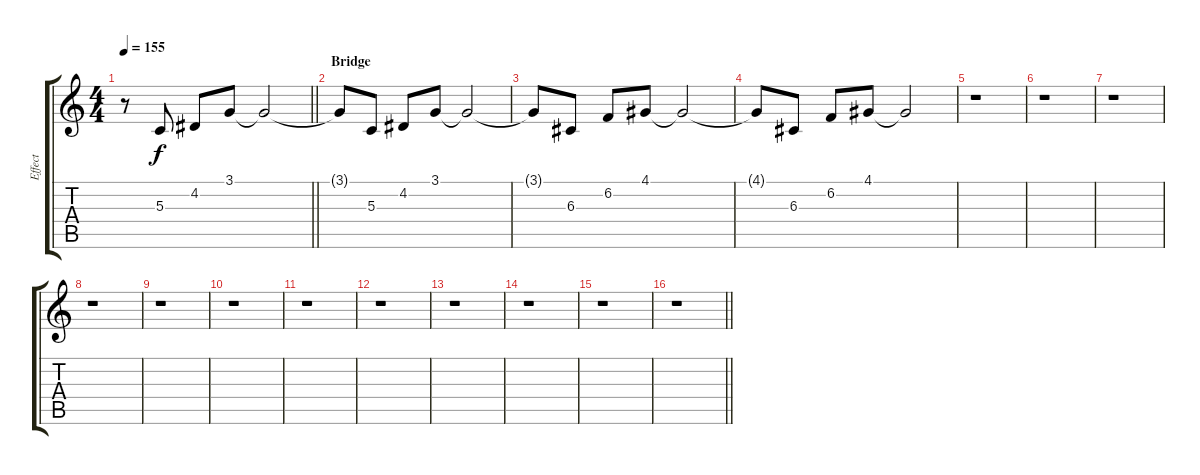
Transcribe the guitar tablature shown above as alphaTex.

\track ("Effect" "Effect") {mute instrument lead1square}
\staff {score tabs}
\tuning (E4 B3 G3 D3 A2 E2) {hide}
\ts (4 4)
\tempo 155
\clef g2
\barLineRight lightlight
\ks c
r.8{dy f} 5.3.8 4.2.8 3.1.8 3.1{t}.2 |
\section ("" "Bridge")
3.1{t}.8 5.3.8 4.2.8 3.1.8 3.1{t}.2 |
3.1{t}.8 6.3.8 6.2.8 4.1.8 4.1{t}.2 |
4.1{t}.8 6.3.8 6.2.8 4.1.8 4.1{t}.2 |
r.1 |
r.1 |
r.1 |
r.1 |
r.1 |
r.1 |
r.1 |
r.1 |
r.1 |
r.1 |
r.1 |
\barLineRight lightlight
r.1
